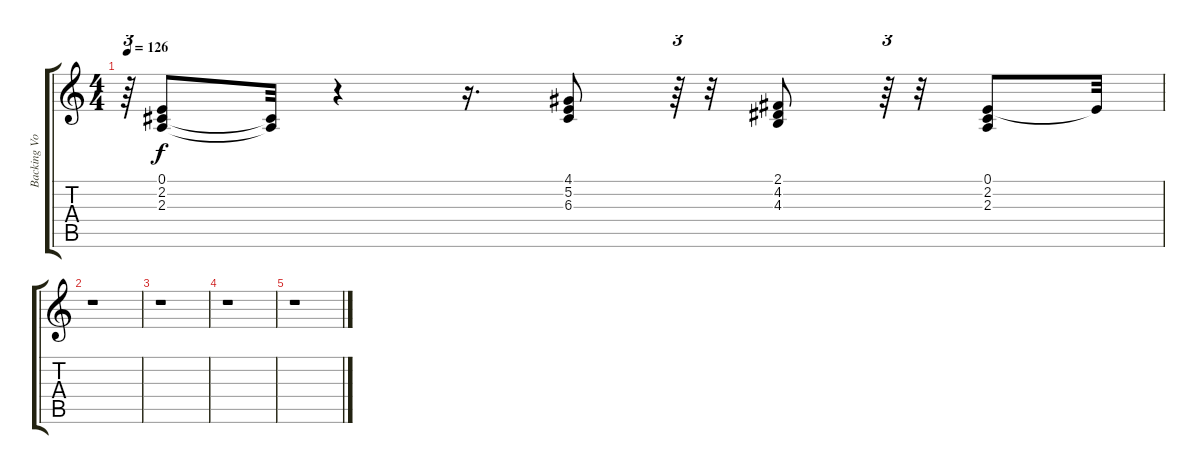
\track ("Backing Vocals" "Backing Vo") {instrument voiceoohs}
\staff {score tabs}
\tuning (E4 B3 G3 D3 A2 E2) {hide}
\ts (4 4)
\tempo 126
\clef g2
\ks c
r.64{tu (3 2) dy f} (0.1 2.2 2.3).8 (2.2{t} 2.3{t}).32 r.4 r.16{d} (4.1 5.2 6.3).8 r.64{tu (3 2)} r.32 (2.1 4.2 4.3).8 r.64{tu (3 2)} r.32 (0.1 2.2 2.3).8 0.1{t}.32 |
r.1 |
r.1 |
r.1 |
r.1
